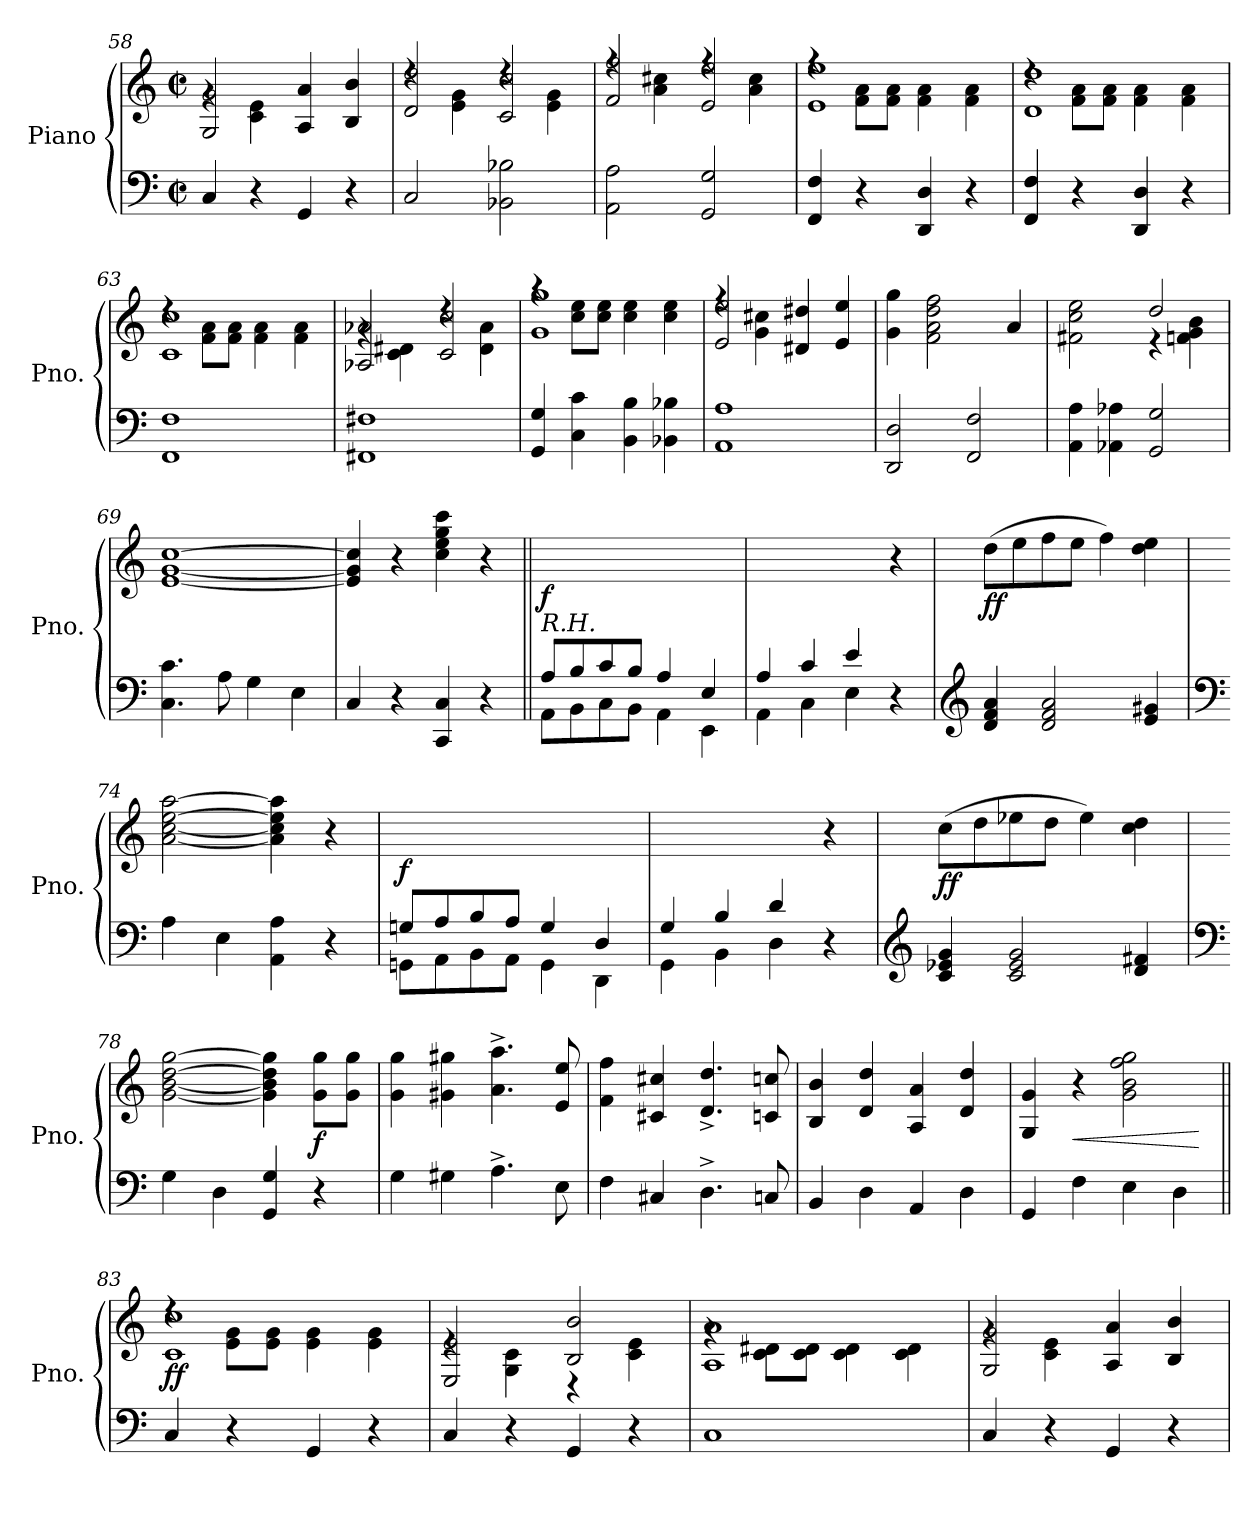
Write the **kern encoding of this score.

**kern	**kern	**dynam
*part1	*part1	*part1
*staff2	*staff1	*staff1/2
*I"Piano	*	*
*I'Pno.	*	*
*clefF4	*clefG2	*
*k[]	*k[]	*
*M2/2	*M2/2	*
*met(c|)	*met(c|)	*
=58	=58	=58
*	*^	*
4C/	2G/ 2g/	4rg	.
4r	.	4c\ 4e\	.
4GG/	4A/ 4a/	2ryy	.
4r	4B/ 4b/	.	.
=59	=59	=59	=59
2C/	2d/ 2dd/	4rdd	.
.	.	4e\ 4g\	.
2BB-X\ 2B-X\	2c/ 2cc/	4rdd	.
.	.	4e\ 4g\	.
!!LO:PB:g=z	!!
=60	=60	=60	=60
2AA\ 2A\	2f/ 2ff/	4rff	.
.	.	4a\ 4cc#X\	.
2GG/ 2G/	2e/ 2ee/	4rff	.
.	.	4a\ 4cc#\	.
=61	=61	=61	=61
4FF/ 4F/	1e 1ee	4rff	.
4r	.	8f\ 8a\L	.
.	.	8f\ 8a\J	.
4DD/ 4D/	.	4f\ 4a\	.
4r	.	4f\ 4a\	.
=62	=62	=62	=62
4FF/ 4F/	1d 1dd	4rdd	.
4r	.	8f\ 8a\L	.
.	.	8f\ 8a\J	.
4DD/ 4D/	.	4f\ 4a\	.
4r	.	4f\ 4a\	.
=63	=63	=63	=63
1FF 1F	1c 1cc	4rdd	.
.	.	8f\ 8a\L	.
.	.	8f\ 8a\J	.
.	.	4f\ 4a\	.
.	.	4f\ 4a\	.
=64	=64	=64	=64
1FF#X 1F#X	2A-X/ 2a-X/	4rg	.
.	.	4c\ 4d#X\	.
.	2c/ 2cc/	4rdd	.
.	.	4d#\ 4a-\	.
=65	=65	=65	=65
4GG/ 4G/	1g 1gg	4raa	.
4C\ 4c\	.	8cc\ 8ee\L	.
.	.	8cc\ 8ee\J	.
4BB\ 4B\	.	4cc\ 4ee\	.
4BB-X\ 4B-X\	.	4cc\ 4ee\	.
=66	=66	=66	=66
1AA 1A	2e/ 2ee/	4rff	.
.	.	4g\ 4cc#X\	.
.	4d#X/ 4dd#X/	2ryy	.
.	4e/ 4ee/	.	.
*	*v	*v	*
!!LO:PB:g=z
=67	=67	=67
2DD/ 2D/	4g\ 4gg\	.
.	2f\ 2a\ 2dd\ 2ff\	.
2FF/ 2F/	.	.
.	4a/	.
=68	=68	=68
*	*^	*
4AA\ 4A\	2f#X\ 2cc\ 2ee\	2ryy	.
4AA-X\ 4A-X\	.	.	.
2GG/ 2G/	2dd/	4r	.
.	.	4fn\ 4g\ 4b\	.
*	*v	*v	*
=69	=69	=69
4.C\ 4.c\	[1e [1g [1cc	.
8A\	.	.
4G\	.	.
4E\	.	.
=70	=70	=70
4C/	4e/] 4g/] 4cc/]	.
4r	4r	.
!	!	!LO:DY:b
4CC/ 4C/	4cc\ 4ee\ 4gg\ 4ccc\	other-dynamics
4r	4r	.
=71||	=71||	=71||
*^	*	*
!LO:TX:a:i:t=R.H.	!	!	!
!	!	!	!LO:DY:b
8A/L	8AA\L	1ryy	f
8B/	8BB\	.	.
8c/	8C\	.	.
8B/J	8BB\J	.	.
4A/	4AA\	.	.
4E/	4EE\	.	.
=72	=72	=72	=72
4A/	4AA\	2.ryy	.
4c/	4C\	.	.
4e/	4E\	.	.
4ryy	4r	4r	.
*v	*v	*	*
=73	=73	=73
*clefG2	*	*
*^	*	*
!	!	!	!LO:DY:b
*v	*v	*	*
4d/ 4f/ 4a/	(>8dd\L	ff
.	8ee\	.
2d/ 2f/ 2a/	8ff\	.
.	8ee\J	.
.	4ff\)	.
4e/ 4g#X/	4dd\ 4ee\	.
=74	=74	=74
*clefF4	*	*
4A\	[2a\ [2cc\ [2ee\ [2aa\	.
4E\	.	.
4AA\ 4A\	4a\] 4cc\] 4ee\] 4aa\]	.
4r	4r	.
!!LO:LB:g=z
=75	=75	=75
*^	*	*
!	!	!	!LO:DY:b
8Gn/L	8GGn\L	1ryy	f
8A/	8AA\	.	.
8B/	8BB\	.	.
8A/J	8AA\J	.	.
4G/	4GG\	.	.
4D/	4DD\	.	.
=76	=76	=76	=76
4G/	4GG\	2.ryy	.
4B/	4BB\	.	.
4d/	4D\	.	.
4ryy	4r	4r	.
*v	*v	*	*
=77	=77	=77
*clefG2	*	*
*^	*	*
!	!	!	!LO:DY:b
*v	*v	*	*
4c/ 4e-X/ 4g/	(>8cc\L	ff
.	8dd\	.
2c/ 2e-/ 2g/	8ee-X\	.
.	8dd\J	.
.	4ee-\)	.
4d/ 4f#X/	4cc\ 4dd\	.
=78	=78	=78
*clefF4	*	*
4G\	[2g\ [2b\ [2dd\ [2gg\	.
4D\	.	.
4GG/ 4G/	4g\] 4b\] 4dd\] 4gg\]	.
!	!	!LO:DY:b
4r	8g\ 8gg\L	f
.	8g\ 8gg\J	.
=79	=79	=79
4G\	4g\ 4gg\	.
4G#X\	4g#X\ 4gg#X\	.
4.A^\	4.a\^ 4.aa\^	.
8E\	8e/ 8ee/	.
=80	=80	=80
4F\	4f\ 4ff\	.
4C#X/	4c#X/ 4cc#X/	.
4.D^\	4.d/^ 4.dd/^	.
8Cn/	8cn/ 8ccn/	.
=81	=81	=81
4BB/	4B/ 4b/	.
4D\	4d/ 4dd/	.
4AA/	4A/ 4a/	.
4D\	4d/ 4dd/	.
=82	=82	=82
4GG/	4G/ 4g/	.
!	!	!LO:HP:b
4F\	4r	<
4E\	2g\ 2b\ 2ff\ 2gg\	.
4D\	.	.
.	.	[
!!LO:LB:g=z
=83||	=83||	=83||
*	*^	*
!	!	!	!LO:DY:b
4C/	1c 1cc	4rdd	ff
4r	.	8e\ 8g\L	.
.	.	8e\ 8g\J	.
4GG/	.	4e\ 4g\	.
4r	.	4e\ 4g\	.
=84	=84	=84	=84
4C/	2E/ 2e/	4re	.
4r	.	4G\ 4c\	.
4GG/	2B/ 2b/	4r	.
4r	.	4c\ 4e\	.
=85	=85	=85	=85
1C	1A 1a	4rg	.
.	.	8c\ 8d#X\L	.
.	.	8c\ 8d#\J	.
.	.	4c\ 4d#\	.
.	.	4c\ 4d#\	.
=86	=86	=86	=86
4C/	2G/ 2g/	4rg	.
4r	.	4c\ 4e\	.
4GG/	4A/ 4a/	2ryy	.
4r	4B/ 4b/	.	.
*	*v	*v	*
=	=	=
*-	*-	*-
